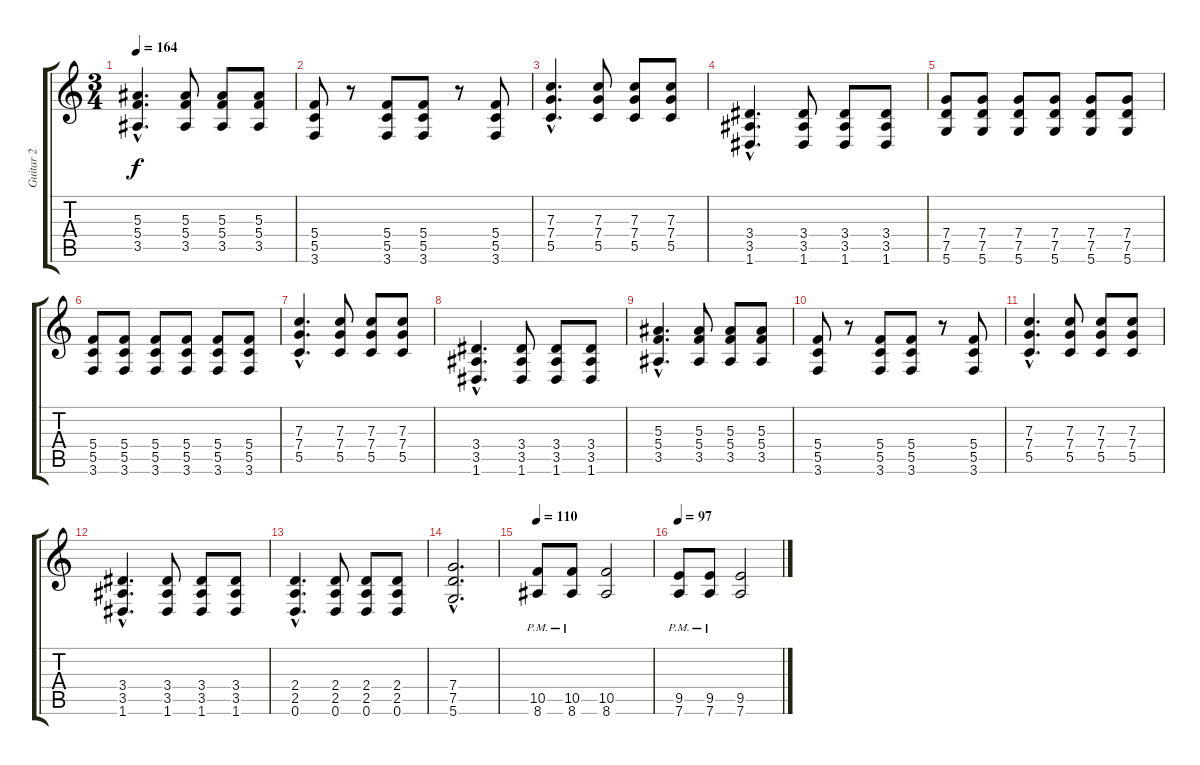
\track ("Guitar 2" "Guitar 2") {instrument distortionguitar}
\staff {score tabs}
\tuning (D4 A3 F3 C3 G2 D2) {hide}
\ts (3 4)
\tempo 164
\clef g2
\ks c
(5.3{hac} 5.4{hac} 3.5{hac}).4{d dy f} (5.3 5.4 3.5).8 (5.3 5.4 3.5).8 (5.3 5.4 3.5).8 |
(5.4 5.5 3.6).8 r.8 (5.4 5.5 3.6).8 (5.4 5.5 3.6).8 r.8 (5.4 5.5 3.6).8 |
(7.3{hac} 7.4{hac} 5.5{hac}).4{d} (7.3 7.4 5.5).8 (7.3 7.4 5.5).8 (7.3 7.4 5.5).8 |
(3.4{hac} 3.5{hac} 1.6{hac}).4{d} (3.4 3.5 1.6).8 (3.4 3.5 1.6).8 (3.4 3.5 1.6).8 |
(7.4 7.5 5.6).8 (7.4 7.5 5.6).8 (7.4 7.5 5.6).8 (7.4 7.5 5.6).8 (7.4 7.5 5.6).8 (7.4 7.5 5.6).8 |
(5.4 5.5 3.6).8 (5.4 5.5 3.6).8 (5.4 5.5 3.6).8 (5.4 5.5 3.6).8 (5.4 5.5 3.6).8 (5.4 5.5 3.6).8 |
(7.3{hac} 7.4{hac} 5.5{hac}).4{d} (7.3 7.4 5.5).8 (7.3 7.4 5.5).8 (7.3 7.4 5.5).8 |
(3.4{hac} 3.5{hac} 1.6{hac}).4{d} (3.4 3.5 1.6).8 (3.4 3.5 1.6).8 (3.4 3.5 1.6).8 |
(5.3{hac} 5.4{hac} 3.5{hac}).4{d} (5.3 5.4 3.5).8 (5.3 5.4 3.5).8 (5.3 5.4 3.5).8 |
(5.4 5.5 3.6).8 r.8 (5.4 5.5 3.6).8 (5.4 5.5 3.6).8 r.8 (5.4 5.5 3.6).8 |
(7.3{hac} 7.4{hac} 5.5{hac}).4{d} (7.3 7.4 5.5).8 (7.3 7.4 5.5).8 (7.3 7.4 5.5).8 |
(3.4{hac} 3.5{hac} 1.6{hac}).4{d} (3.4 3.5 1.6).8 (3.4 3.5 1.6).8 (3.4 3.5 1.6).8 |
(2.4{hac} 2.5{hac} 0.6{hac}).4{d} (2.4 2.5 0.6).8 (2.4 2.5 0.6).8 (2.4 2.5 0.6).8 |
(7.4{hac} 7.5{hac} 5.6{hac}).2{d} |
\tempo 110
(10.5{pm} 8.6{pm}).8 (10.5{pm} 8.6{pm}).8 (10.5 8.6).2 |
\tempo 97
(9.5{pm} 7.6{pm}).8 (9.5{pm} 7.6{pm}).8 (9.5 7.6).2
